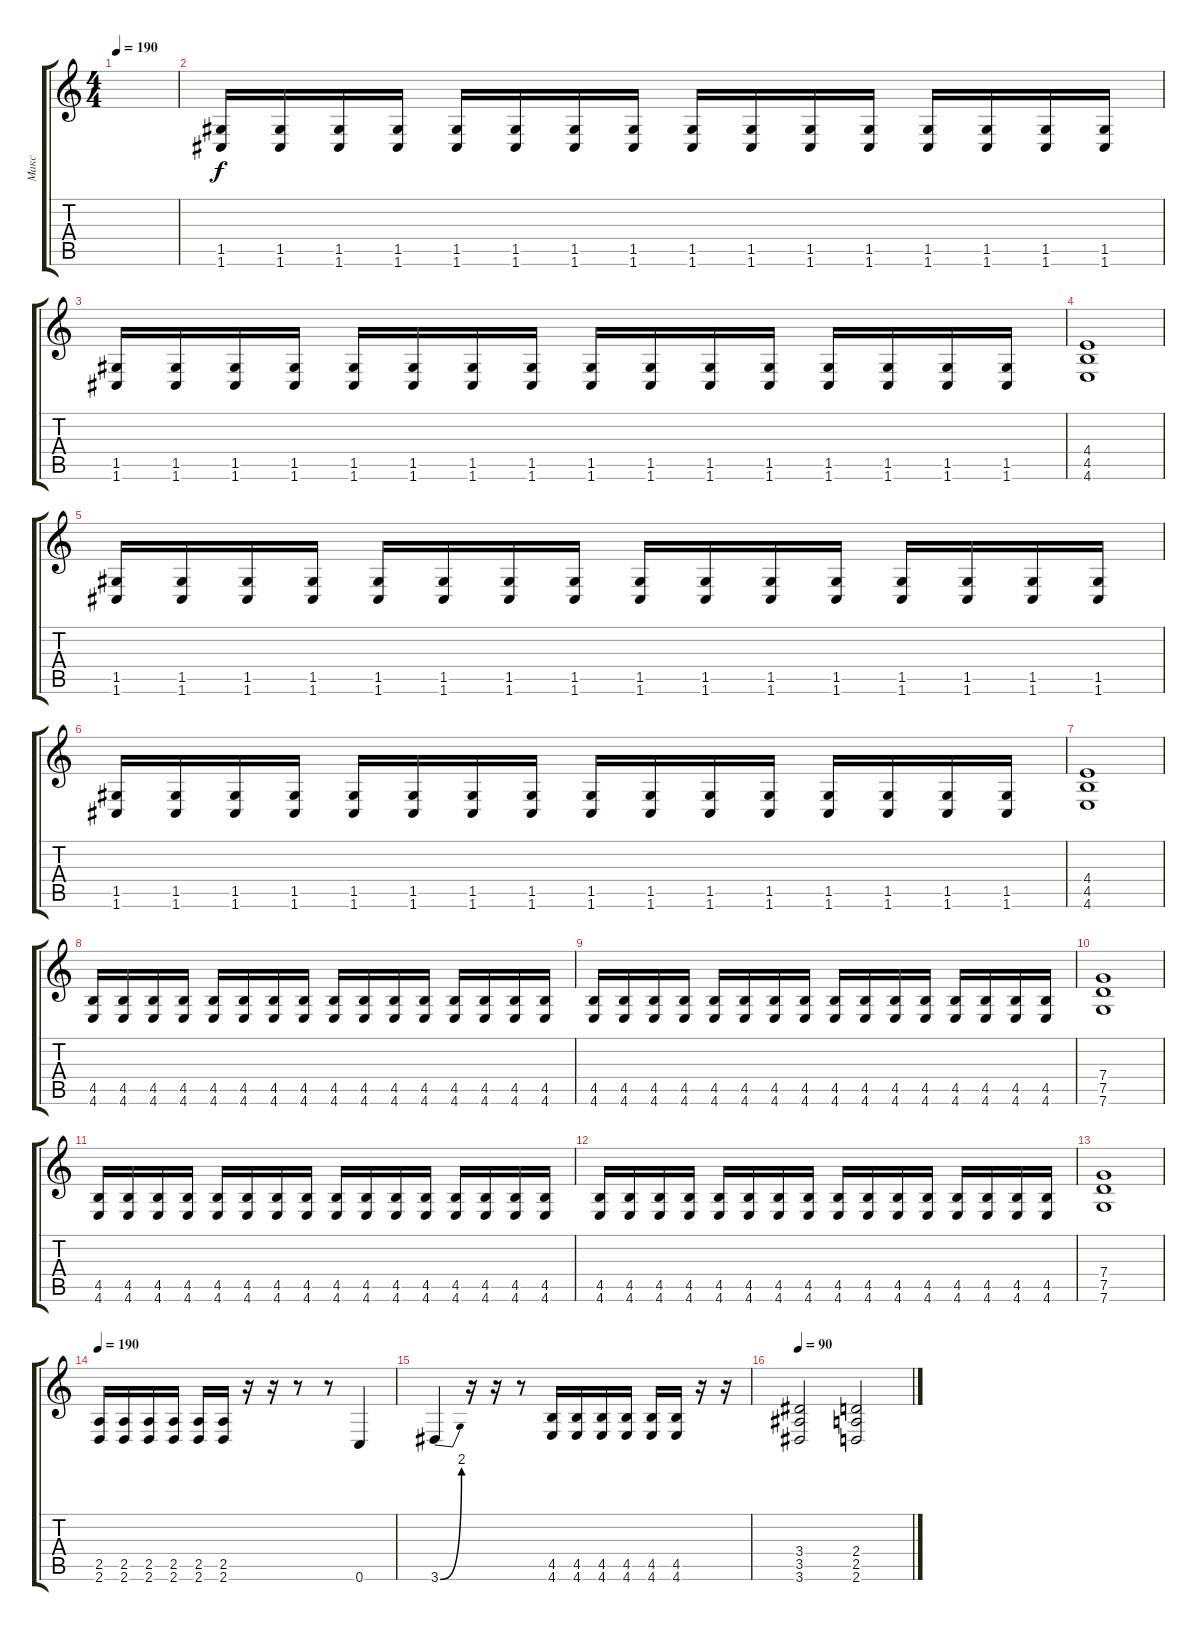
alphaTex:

\track ("Макс" "Макс") {instrument distortionguitar}
\staff {score tabs}
\tuning (D4 A3 F3 C3 G2 C2) {hide}
\ts (4 4)
\tempo 190
\clef g2
\ks c
|
(1.5 1.6).16 (1.5 1.6).16 (1.5 1.6).16 (1.5 1.6).16 (1.5 1.6).16 (1.5 1.6).16 (1.5 1.6).16 (1.5 1.6).16 (1.5 1.6).16 (1.5 1.6).16 (1.5 1.6).16 (1.5 1.6).16 (1.5 1.6).16 (1.5 1.6).16 (1.5 1.6).16 (1.5 1.6).16 |
(1.5 1.6).16 (1.5 1.6).16 (1.5 1.6).16 (1.5 1.6).16 (1.5 1.6).16 (1.5 1.6).16 (1.5 1.6).16 (1.5 1.6).16 (1.5 1.6).16 (1.5 1.6).16 (1.5 1.6).16 (1.5 1.6).16 (1.5 1.6).16 (1.5 1.6).16 (1.5 1.6).16 (1.5 1.6).16 |
(4.4 4.5 4.6).1 |
(1.5 1.6).16 (1.5 1.6).16 (1.5 1.6).16 (1.5 1.6).16 (1.5 1.6).16 (1.5 1.6).16 (1.5 1.6).16 (1.5 1.6).16 (1.5 1.6).16 (1.5 1.6).16 (1.5 1.6).16 (1.5 1.6).16 (1.5 1.6).16 (1.5 1.6).16 (1.5 1.6).16 (1.5 1.6).16 |
(1.5 1.6).16 (1.5 1.6).16 (1.5 1.6).16 (1.5 1.6).16 (1.5 1.6).16 (1.5 1.6).16 (1.5 1.6).16 (1.5 1.6).16 (1.5 1.6).16 (1.5 1.6).16 (1.5 1.6).16 (1.5 1.6).16 (1.5 1.6).16 (1.5 1.6).16 (1.5 1.6).16 (1.5 1.6).16 |
(4.4 4.5 4.6).1 |
(4.5 4.6).16 (4.5 4.6).16 (4.5 4.6).16 (4.5 4.6).16 (4.5 4.6).16 (4.5 4.6).16 (4.5 4.6).16 (4.5 4.6).16 (4.5 4.6).16 (4.5 4.6).16 (4.5 4.6).16 (4.5 4.6).16 (4.5 4.6).16 (4.5 4.6).16 (4.5 4.6).16 (4.5 4.6).16 |
(4.5 4.6).16 (4.5 4.6).16 (4.5 4.6).16 (4.5 4.6).16 (4.5 4.6).16 (4.5 4.6).16 (4.5 4.6).16 (4.5 4.6).16 (4.5 4.6).16 (4.5 4.6).16 (4.5 4.6).16 (4.5 4.6).16 (4.5 4.6).16 (4.5 4.6).16 (4.5 4.6).16 (4.5 4.6).16 |
(7.4 7.5 7.6).1 |
(4.5 4.6).16 (4.5 4.6).16 (4.5 4.6).16 (4.5 4.6).16 (4.5 4.6).16 (4.5 4.6).16 (4.5 4.6).16 (4.5 4.6).16 (4.5 4.6).16 (4.5 4.6).16 (4.5 4.6).16 (4.5 4.6).16 (4.5 4.6).16 (4.5 4.6).16 (4.5 4.6).16 (4.5 4.6).16 |
(4.5 4.6).16 (4.5 4.6).16 (4.5 4.6).16 (4.5 4.6).16 (4.5 4.6).16 (4.5 4.6).16 (4.5 4.6).16 (4.5 4.6).16 (4.5 4.6).16 (4.5 4.6).16 (4.5 4.6).16 (4.5 4.6).16 (4.5 4.6).16 (4.5 4.6).16 (4.5 4.6).16 (4.5 4.6).16 |
(7.4 7.5 7.6).1 |
\tempo 190
(2.5 2.6).16 (2.5 2.6).16 (2.5 2.6).16 (2.5 2.6).16 (2.5 2.6).16 (2.5 2.6).16 r.16 r.16 r.8 r.8 0.6.4 |
3.6{be (bend 0 0 60 8)}.4 r.16 r.16 r.8 (4.5 4.6).16 (4.5 4.6).16 (4.5 4.6).16 (4.5 4.6).16 (4.5 4.6).16 (4.5 4.6).16 r.16 r.16 |
\tempo 90
(3.4 3.5 3.6).2 (2.4 2.5 2.6).2
